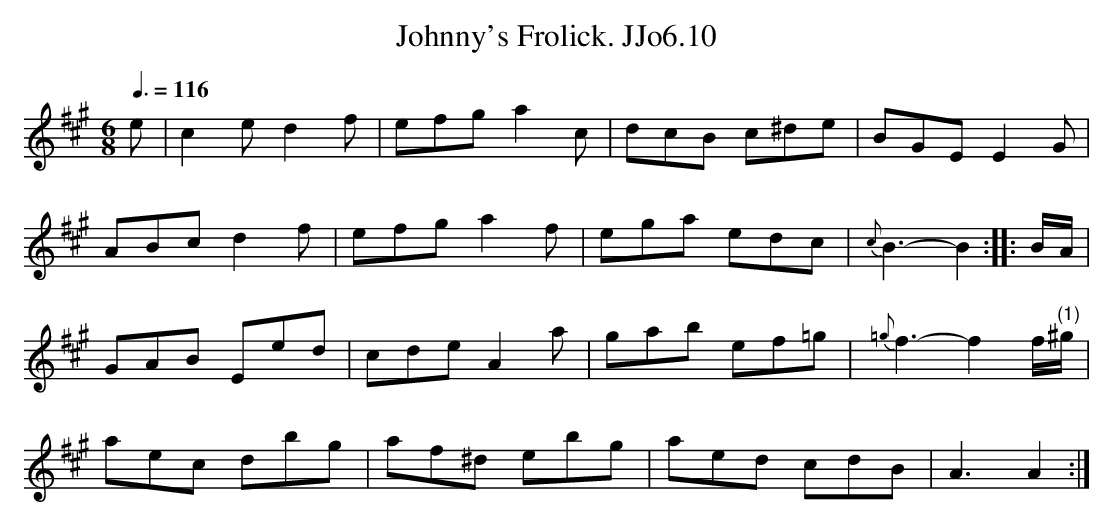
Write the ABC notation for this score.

X:1
T:Johnny's Frolick. JJo6.10
M:6/8
L:1/8
Q:3/8=116
K:A
e|c2ed2f|efga2c|dcB c^de|BGEE2G|
ABcd2f|efga2f|ega edc|{c}B3-B2::B/A/|
GAB Eed|cde A2a|gab ef=g|{=g}f3-f2f/"(1)"^g/|
aec dbg|af^d ebg|aed cdB|A3A2:|
